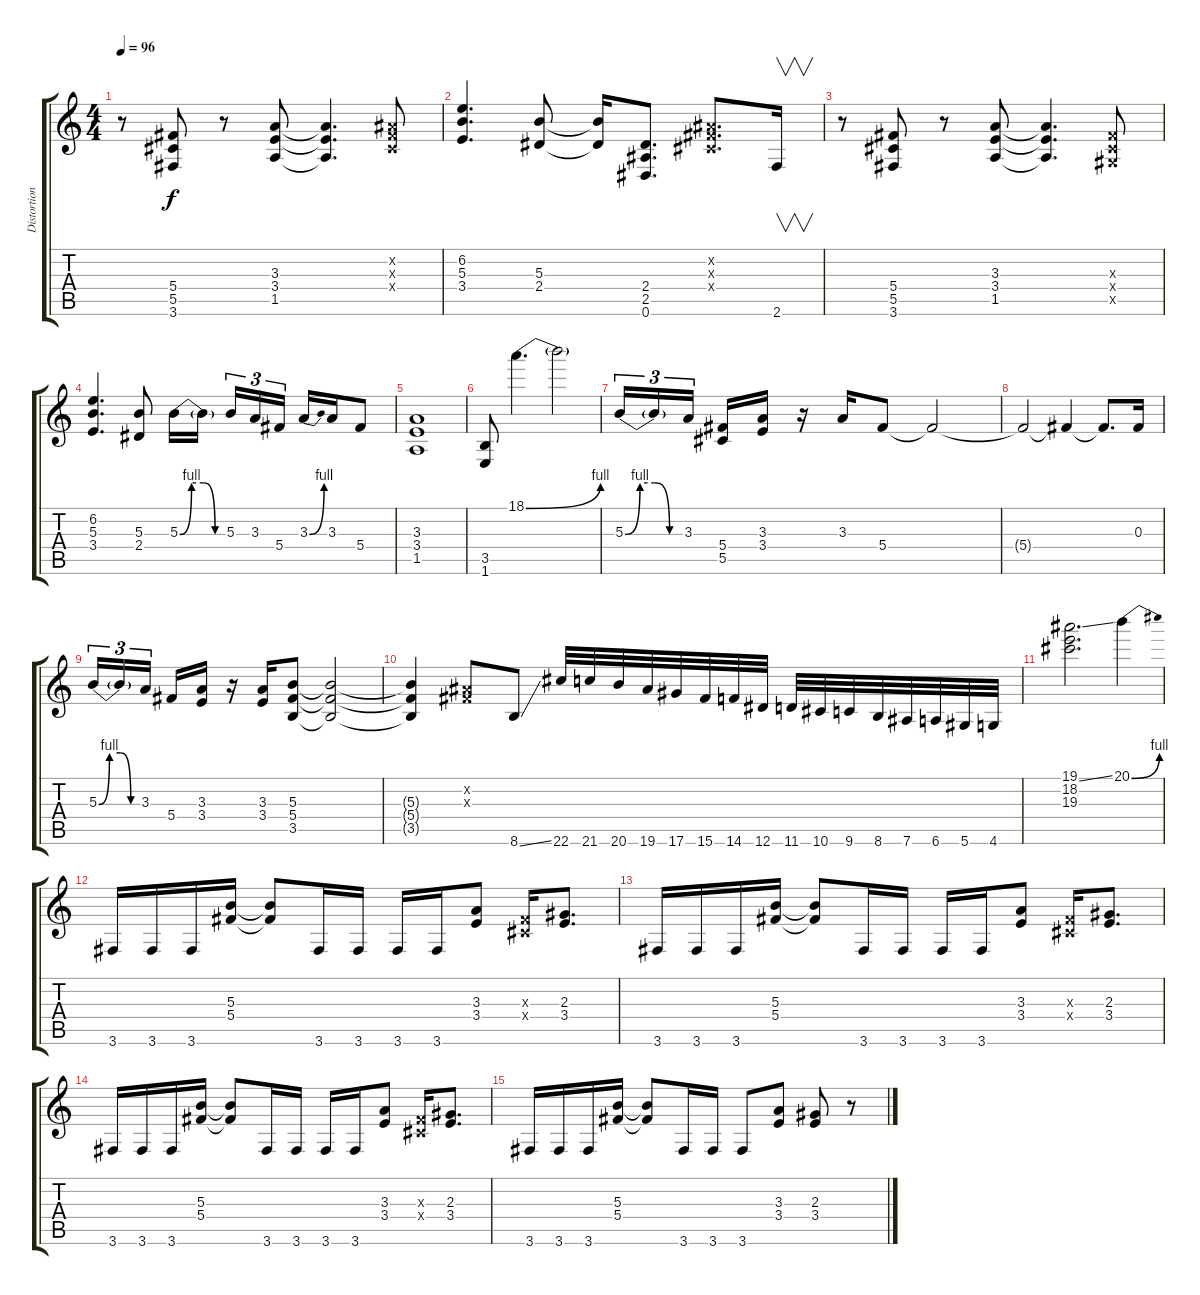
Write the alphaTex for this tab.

\track ("Distortion Guitar " "Distortion") {instrument distortionguitar}
\staff {score tabs}
\tuning (Eb4 Bb3 Gb3 Db3 Ab2 Eb2) {hide}
\ts (4 4)
\tempo 96
\clef g2
\ks c
r.8{dy f} (5.4 5.5 3.6).8 r.8 (3.3 3.4 1.5).8 (3.3{t} 3.4{t} 1.5{t}).4{d} (0.2{x} 0.3{x} 0.4{x}).8 |
(6.2 5.3 3.4).4{d} (5.3 2.4).8 (5.3{t} 2.4{t}).16 (2.4 2.5 0.6).8{d} (0.2{x} 0.3{x} 0.4{x}).8{d} 2.6.16{v} |
r.8 (5.4 5.5 3.6).8 r.8 (3.3 3.4 1.5).8 (3.3{t} 3.4{t} 1.5{t}).4{d} (0.3{x} 0.4{x} 0.5{x}).8 |
(6.2 5.3 3.4).4{d} (5.3 2.4).8 5.3{be (custom 0 0 15 4 30 4 45 0 60 0)}.16 5.3{t}.16 5.3.16{tu (3 2)} 3.3.16{tu (3 2)} 5.4.16{tu (3 2)} 3.3{be (bend 0 0 60 4)}.16 3.3.16 5.4.8 |
(3.3 3.4 1.5).1 |
(3.5 1.6).8 18.1{be (bend 0 0 60 4)}.4{d} 18.1{t}.2 |
5.3{be (custom 0 0 15 4 30 4 45 0 60 0)}.16{tu (3 2)} 5.3{t}.16{tu (3 2)} 3.3.16{tu (3 2)} (5.4 5.5).16 (3.3 3.4).16 r.16 3.3.16 5.4.8 5.4{t}.2 |
5.4{t}.2 5.4{t}.4 5.4{t}.8{d} 0.3.16 |
5.3{be (custom 0 0 15 4 30 4 45 0 60 0)}.16{tu (3 2)} 5.3{t}.16{tu (3 2)} 3.3.16{tu (3 2)} 5.4.16 (3.3 3.4).16 r.16 (3.3 3.4).16 (5.3 5.4 3.5).8 (5.3{t} 5.4{t} 3.5{t}).2 |
(5.3{t} 5.4{t} 3.5{t}).4 (0.2{x} 0.3{x}).8 8.6{ss}.8 22.6.32 21.6.32 20.6.32 19.6.32 17.6.32 15.6.32 14.6.32 12.6.32 11.6.32 10.6.32 9.6.32 8.6.32 7.6.32 6.6.32 5.6.32 4.6.32 |
(19.1{ss} 18.2 19.3).2{d} 20.1{be (bend 0 0 60 4)}.4 |
3.6.16 3.6.16 3.6.16 (5.3 5.4).16 (5.3{t} 5.4{t}).8 3.6.16 3.6.16 3.6.16 3.6.16 (3.3 3.4).8 (0.3{x} 0.4{x}).16 (2.3 3.4).8{d} |
3.6.16 3.6.16 3.6.16 (5.3 5.4).16 (5.3{t} 5.4{t}).8 3.6.16 3.6.16 3.6.16 3.6.16 (3.3 3.4).8 (0.3{x} 0.4{x}).16 (2.3 3.4).8{d} |
3.6.16 3.6.16 3.6.16 (5.3 5.4).16 (5.3{t} 5.4{t}).8 3.6.16 3.6.16 3.6.16 3.6.16 (3.3 3.4).8 (0.3{x} 0.4{x}).16 (2.3 3.4).8{d} |
3.6.16 3.6.16 3.6.16 (5.3 5.4).16 (5.3{t} 5.4{t}).8 3.6.16 3.6.16 3.6.8 (3.3 3.4).8 (2.3 3.4).8 r.8
